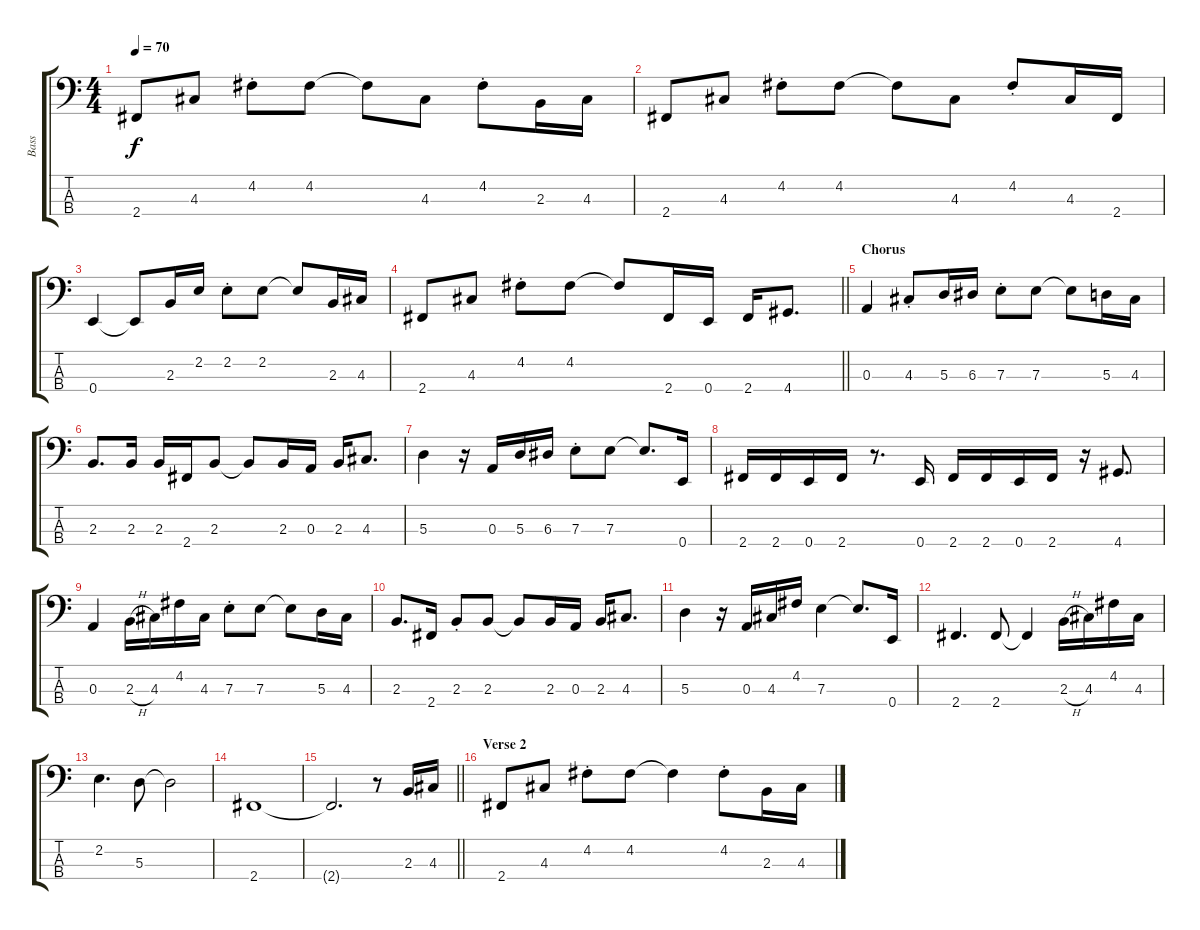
\track ("Bass" "Bass") {instrument electricbassfinger}
\staff {score tabs}
\tuning (G2 D2 A1 E1) {hide}
\ts (4 4)
\tempo 70
\clef f4
\ks c
2.4.8{dy f} 4.3.8 4.2{st}.8 4.2.8 4.2{t}.8 4.3.8 4.2{st}.8 2.3.16 4.3.16 |
2.4.8 4.3.8 4.2{st}.8 4.2.8 4.2{t}.8 4.3.8 4.2{st}.8 4.3.16 2.4.16 |
0.4.4 0.4{t}.8 2.3.16 2.2.16 2.2{st}.8 2.2.8 2.2{t}.8 2.3.16 4.3.16 |
\barLineRight lightlight
2.4.8 4.3.8 4.2{st}.8 4.2.8 4.2{t}.8 2.4.16 0.4.16 2.4.16 4.4.8{d} |
\section ("" "Chorus")
0.3.4 4.3{st}.8 5.3.16 6.3.16 7.3{st}.8 7.3.8 7.3{t}.8 5.3.16 4.3.16 |
2.3.8{d} 2.3.16 2.3.16 2.4.16 2.3.8 2.3{t}.8 2.3.16 0.3.16 2.3.16 4.3.8{d} |
5.3.4 r.16 0.3.16 5.3.16 6.3.16 7.3{st}.8 7.3.8 7.3{t}.8{d} 0.4.16 |
2.4.16 2.4.16 0.4.16 2.4.16 r.8{d} 0.4.16 2.4.16 2.4.16 0.4.16 2.4.16 r.16 4.4.8{d} |
0.3.4 2.3{h}.16 4.3.16 4.2.16 4.3.16 7.3{st}.8 7.3.8 7.3{t}.8 5.3.16 4.3.16 |
2.3.8{d} 2.4.16 2.3{st}.8 2.3.8 2.3{t}.8 2.3.16 0.3.16 2.3.16 4.3.8{d} |
5.3.4 r.16 0.3.16 4.3.16 4.2.16 7.3.4 7.3{t}.8{d} 0.4.16 |
2.4.4{d} 2.4.8 2.4{t}.4 2.3{h}.16 4.3.16 4.2.16 4.3.16 |
2.2.4{d} 5.3.8 5.3{t}.2 |
2.4.1 |
\barLineRight lightlight
2.4{t}.2{d} r.8 2.3.16 4.3.16 |
\section ("" "Verse 2")
2.4.8 4.3.8 4.2{st}.8 4.2.8 4.2{t}.4 4.2{st}.8 2.3.16 4.3.16
